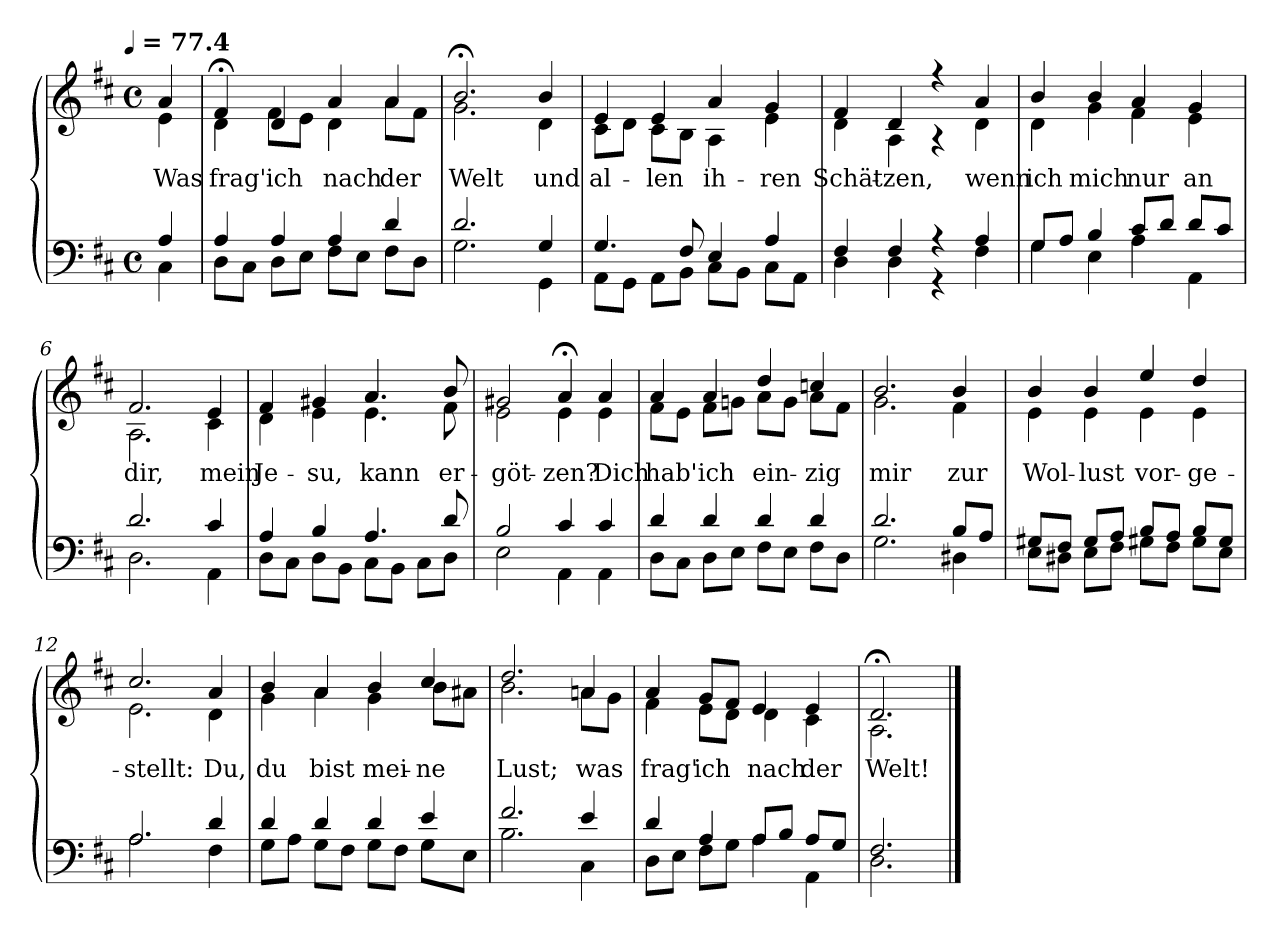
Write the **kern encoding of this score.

**kern	**kern	**text	**dynam
*part1	*part1	*part1	*part1
*staff2	*staff1	*staff1	*staff1/2
*clefF4	*clefG2	*	*
*k[f#c#]	*k[f#c#]	*	*
!!LO:TX:omd:t=[quarter] = 77.4
*M4/4	*M4/4	*	*
*met(c)	*met(c)	*	*
*MM77	*MM77	*	*
=	=	=	=
*^	*^	*	*
4A	4C#	4a	4e	Was	.
=1	=1	=1	=1	=1	=1
4A	8DL	4f#;<	4d	frag'	.
.	8C#J	.	.	.	.
4A	8DL	4d	8f#L	ich	.
.	8EJ	.	8eJ	.	.
4A	8F#L	4a	4d	nach	.
.	8EJ	.	.	.	.
4d	8F#L	4a	8aL	der	.
.	8DJ	.	8f#J	.	.
=2	=2	=2	=2	=2	=2
2.d	2.G	2.b;<	2.g	Welt	.
4G	4GG	4b	4d	und	.
=3	=3	=3	=3	=3	=3
4.G	8AAL	4e	8c#L	al-	.
.	8GGJ	.	8dJ	.	.
.	8AAL	4e	8c#L	-len	.
8F#	8BBJ	.	8BJ	.	.
4E	8C#L	4a	4A	ih-	.
.	8BBJ	.	.	.	.
4A	8C#L	4g	4e	-ren	.
.	8AAJ	.	.	.	.
!!LO:LB:g=z	!!
=4	=4	=4	=4	=4	=4
4F#	4D	4f#	4d	Schät-	.
4F#	4D	4d	4A	-zen,	.
4r	4r	4r	4r	.	.
4A	4F#	4a	4d	wenn	.
=5	=5	=5	=5	=5	=5
8GL	4G	4b	4d	ich	.
8AJ	.	.	.	.	.
4B	4E	4b	4g	mich	.
8c#L	4A	4a	4f#	nur	.
8dJ	.	.	.	.	.
8dL	4AA	4g	4e	an	.
8c#J	.	.	.	.	.
=6	=6	=6	=6	=6	=6
2.d	2.D	2.f#	2.A	dir,	.
4c#	4AA	4e	4c#	mein	.
=7	=7	=7	=7	=7	=7
4A	8DL	4f#	4d	Je-	.
.	8C#J	.	.	.	.
4B	8DL	4g#X	4e	-su,	.
.	8BBJ	.	.	.	.
4.A	8C#L	4.a	4.e	kann	.
.	8BBJ	.	.	.	.
.	8C#L	.	.	.	.
8d	8DJ	8b	8f#	er-	.
!!LO:LB:g=z	!!
=8	=8	=8	=8	=8	=8
2B	2E	2g#X	2e	-göt-	.
4c#	4AA	4a;<	4e	-zen?	.
4c#	4AA	4a	4e	Dich	.
=9	=9	=9	=9	=9	=9
4d	8DL	4a	8f#L	hab'	.
.	8C#J	.	8eJ	.	.
4d	8DL	4a	8f#L	ich	.
.	8EJ	.	8gnJ	.	.
4d	8F#L	4dd	8aL	ein-	.
.	8EJ	.	8gJ	.	.
4d	8F#L	4ccn	8aL	-zig	.
.	8DJ	.	8f#J	.	.
=10	=10	=10	=10	=10	=10
2.d	2.G	2.b	2.g	mir	.
8BL	4D#X	4b	4f#	zur	♩ = 77
8AJ	.	.	.	.	.
=11	=11	=11	=11	=11	=11
8G#XL	8EL	4b	4e	Wol-	.
8F#J	8D#XJ	.	.	.	.
8G#L	8EL	4b	4e	-lust	.
8AJ	8F#J	.	.	.	.
8BL	8G#XL	4ee	4e	vor-	.
8AJ	8F#J	.	.	.	.
8BL	8G#L	4dd	4e	-ge-	.
8G#J	8EJ	.	.	.	.
!!LO:LB:g=z	!!
=12	=12	=12	=12	=12	=12
2.A	2.A	2.cc#	2.e	-stellt:	.
4d	4F#	4a	4d	Du,	.
=13	=13	=13	=13	=13	=13
4d	8GL	4b	4g	du	.
.	8AJ	.	.	.	.
4d	8GL	4a	4a	bist	.
.	8F#J	.	.	.	.
4d	8GL	4b	4g	mei-	.
.	8F#J	.	.	.	.
4e	8GL	4cc#	8bL	-ne	.
.	8EJ	.	8a#XJ	.	.
=14	=14	=14	=14	=14	=14
2.f#	2.B	2.dd	2.b	Lust;	.
4e	4C#	4an	8aL	was	♩ = 75
.	.	.	8gJ	.	.
=15	=15	=15	=15	=15	=15
*	*	*MM74	*	*	*
4d	8DL	4a	4f#	frag'	.
.	8EJ	.	.	.	.
4A	8F#L	8gL	8eL	ich	.
.	8GJ	8f#J	8dJ	.	.
8AL	4A	4e	4d	nach	♩ = 71
8BJ	.	.	.	.	.
8AL	4AA	4e	4c#	der	♩ = 62.5
8GJ	.	.	.	.	.
=16	=16	=16	=16	=16	=16
2.F#	2.D	2.d;<	2.A	Welt!	.
*v	*v	*	*	*	*
*	*v	*v	*	*
==	==	==	==
*-	*-	*-	*-
